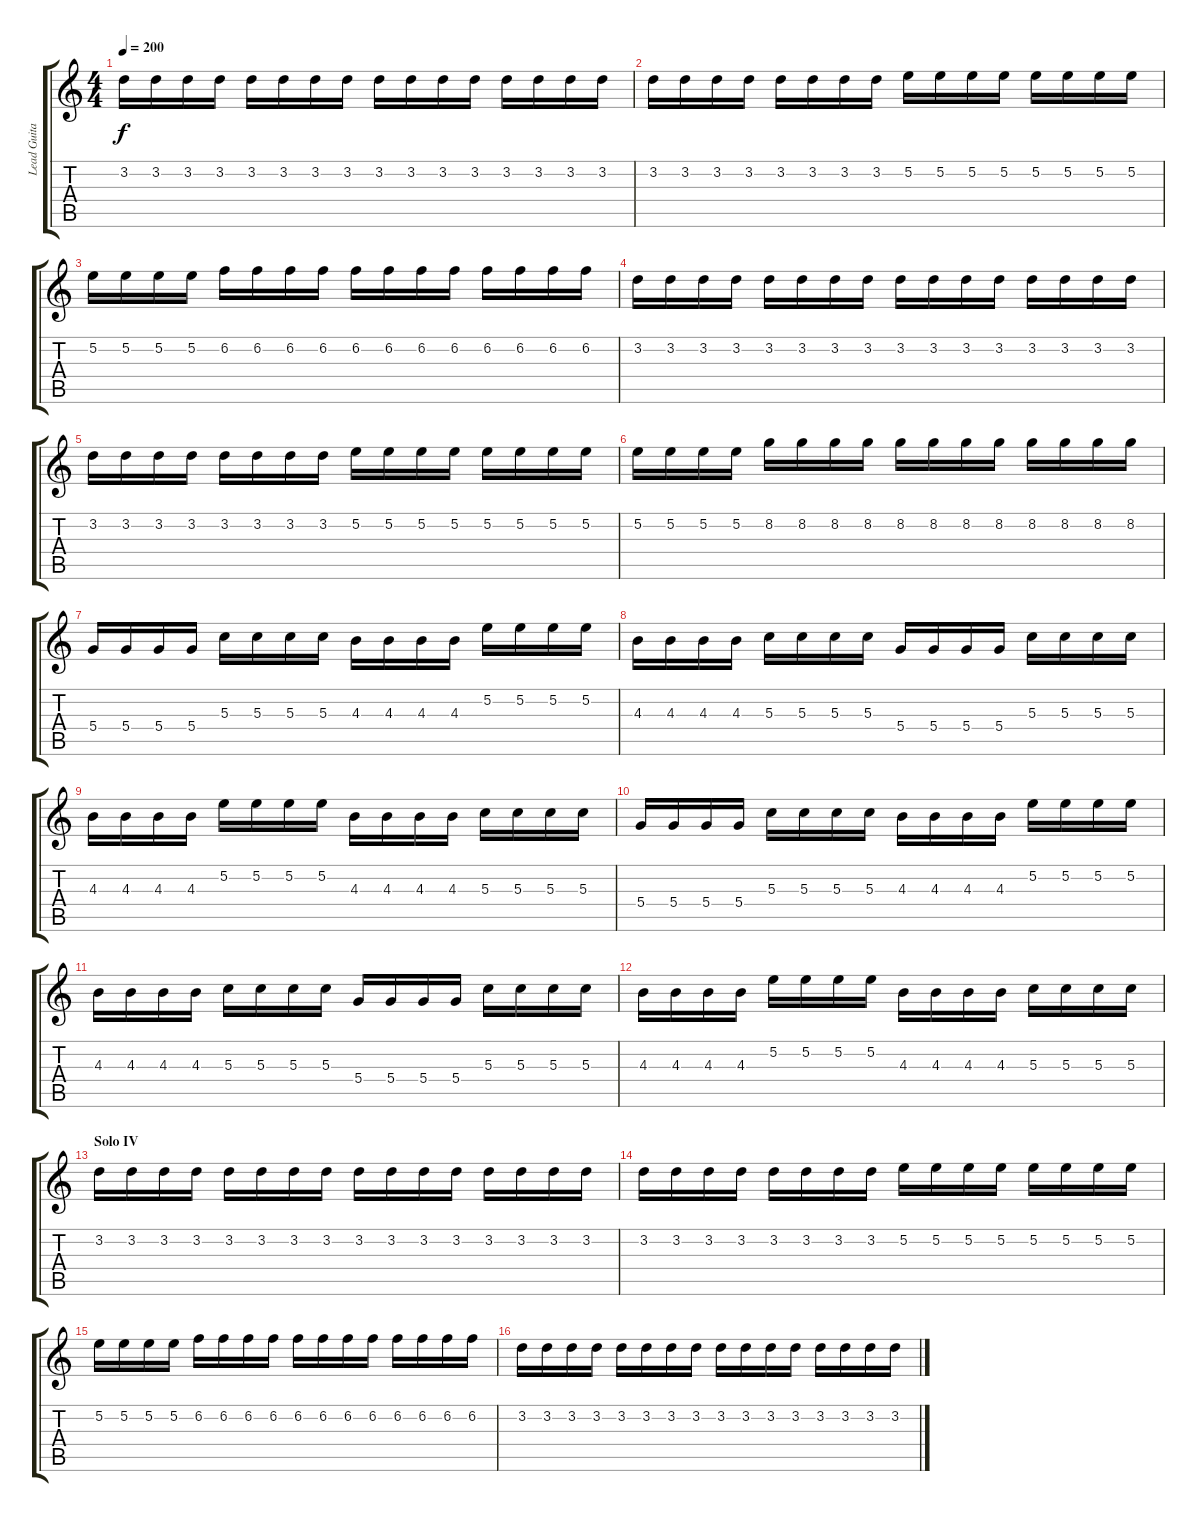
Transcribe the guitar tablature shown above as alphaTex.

\track ("Lead Guitars" "Lead Guita") {instrument overdrivenguitar}
\staff {score tabs}
\tuning (E4 B3 G3 D3 A2 E2) {hide}
\ts (4 4)
\tempo 200
\clef g2
\ks c
3.2.16{dy f} 3.2.16 3.2.16 3.2.16 3.2.16 3.2.16 3.2.16 3.2.16 3.2.16 3.2.16 3.2.16 3.2.16 3.2.16 3.2.16 3.2.16 3.2.16 |
3.2.16 3.2.16 3.2.16 3.2.16 3.2.16 3.2.16 3.2.16 3.2.16 5.2.16 5.2.16 5.2.16 5.2.16 5.2.16 5.2.16 5.2.16 5.2.16 |
5.2.16 5.2.16 5.2.16 5.2.16 6.2.16 6.2.16 6.2.16 6.2.16 6.2.16 6.2.16 6.2.16 6.2.16 6.2.16 6.2.16 6.2.16 6.2.16 |
3.2.16 3.2.16 3.2.16 3.2.16 3.2.16 3.2.16 3.2.16 3.2.16 3.2.16 3.2.16 3.2.16 3.2.16 3.2.16 3.2.16 3.2.16 3.2.16 |
3.2.16 3.2.16 3.2.16 3.2.16 3.2.16 3.2.16 3.2.16 3.2.16 5.2.16 5.2.16 5.2.16 5.2.16 5.2.16 5.2.16 5.2.16 5.2.16 |
5.2.16 5.2.16 5.2.16 5.2.16 8.2.16 8.2.16 8.2.16 8.2.16 8.2.16 8.2.16 8.2.16 8.2.16 8.2.16 8.2.16 8.2.16 8.2.16 |
5.4.16 5.4.16 5.4.16 5.4.16 5.3.16 5.3.16 5.3.16 5.3.16 4.3.16 4.3.16 4.3.16 4.3.16 5.2.16 5.2.16 5.2.16 5.2.16 |
4.3.16 4.3.16 4.3.16 4.3.16 5.3.16 5.3.16 5.3.16 5.3.16 5.4.16 5.4.16 5.4.16 5.4.16 5.3.16 5.3.16 5.3.16 5.3.16 |
4.3.16 4.3.16 4.3.16 4.3.16 5.2.16 5.2.16 5.2.16 5.2.16 4.3.16 4.3.16 4.3.16 4.3.16 5.3.16 5.3.16 5.3.16 5.3.16 |
5.4.16 5.4.16 5.4.16 5.4.16 5.3.16 5.3.16 5.3.16 5.3.16 4.3.16 4.3.16 4.3.16 4.3.16 5.2.16 5.2.16 5.2.16 5.2.16 |
4.3.16 4.3.16 4.3.16 4.3.16 5.3.16 5.3.16 5.3.16 5.3.16 5.4.16 5.4.16 5.4.16 5.4.16 5.3.16 5.3.16 5.3.16 5.3.16 |
4.3.16 4.3.16 4.3.16 4.3.16 5.2.16 5.2.16 5.2.16 5.2.16 4.3.16 4.3.16 4.3.16 4.3.16 5.3.16 5.3.16 5.3.16 5.3.16 |
\section ("" "Solo IV")
3.2.16 3.2.16 3.2.16 3.2.16 3.2.16 3.2.16 3.2.16 3.2.16 3.2.16 3.2.16 3.2.16 3.2.16 3.2.16 3.2.16 3.2.16 3.2.16 |
3.2.16 3.2.16 3.2.16 3.2.16 3.2.16 3.2.16 3.2.16 3.2.16 5.2.16 5.2.16 5.2.16 5.2.16 5.2.16 5.2.16 5.2.16 5.2.16 |
5.2.16 5.2.16 5.2.16 5.2.16 6.2.16 6.2.16 6.2.16 6.2.16 6.2.16 6.2.16 6.2.16 6.2.16 6.2.16 6.2.16 6.2.16 6.2.16 |
3.2.16 3.2.16 3.2.16 3.2.16 3.2.16 3.2.16 3.2.16 3.2.16 3.2.16 3.2.16 3.2.16 3.2.16 3.2.16 3.2.16 3.2.16 3.2.16
